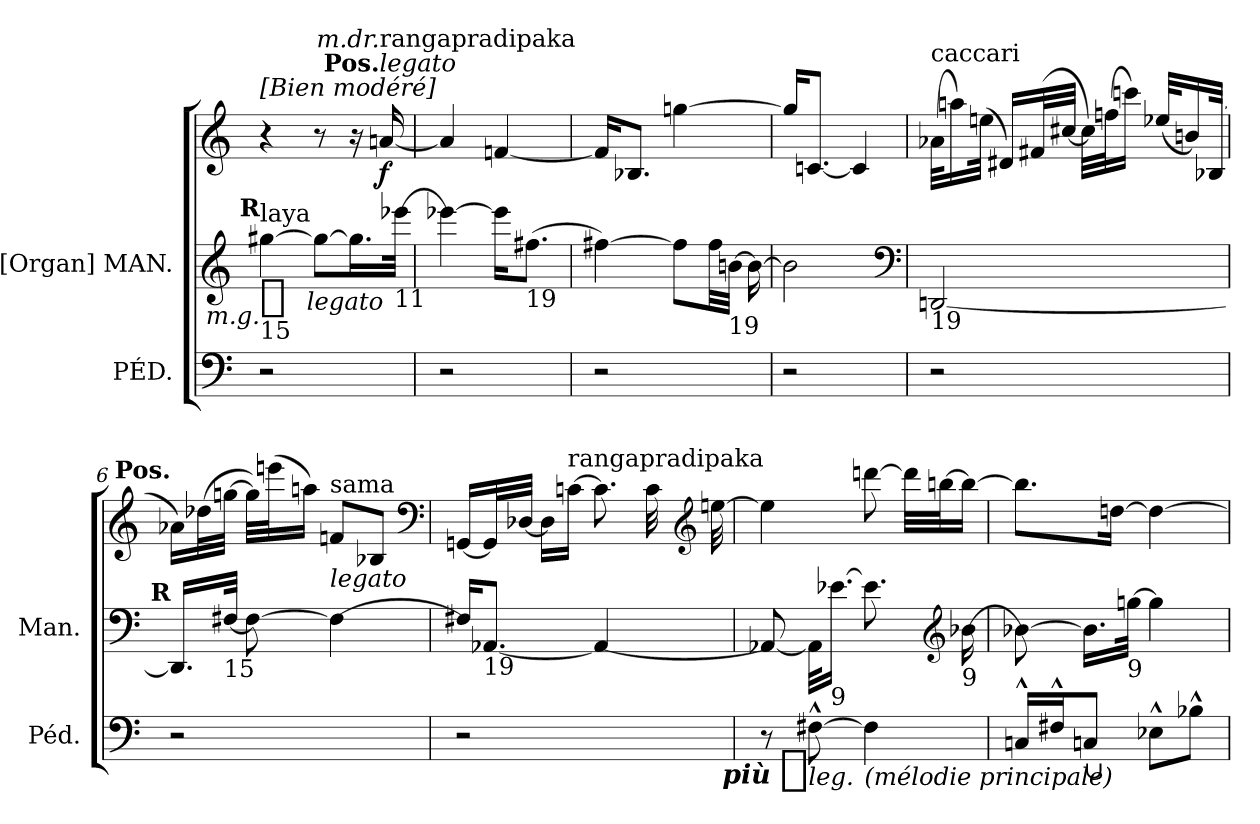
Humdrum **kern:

**kern	**dynam	**kern	**kern	**dynam
*part2	*part2	*part1	*part1	*part1
*staff3	*staff3	*staff2	*staff1	*staff1/2
*I"PÉD.	*	*I"[Organ] MAN.	*	*
*I'Péd.	*	*I'Man.	*	*
*clefF4	*	*clefG2	*clefG2	*
*k[]	*	*k[]	*k[]	*
*C:	*	*C:	*C:	*
=1	=1	=1	=1	=1
!	!	!	!LO:TX:a:B:t=[Bien modéré]	!
!	!	!LO:TX:b:t=15	!	!
!	!	!LO:TX:b:i:rj:t=m.g.	!	!
!	!	!LO:TX:a:B:rj:t=R	!	!
!	!	!LO:TX:a:t=laya	!	!
!	!	!	!	!LO:DY:b=2:t=%s legato
2r	.	[4gg#X	4r	mf
.	.	8gg#L_	8r	.
.	.	16.gg#L]	16r	.
!	!	!	!LO:TX:a:B:rj:t=Pos.	!
!	!	!	!LO:TX:a:i:t=legato	!
!	!	!	!LO:TX:a:t=rangapradipaka	!
!	!	!	!LO:TX:a:i:rj:t=m.dr.	!
.	.	.	[16an	f
!	!	!LO:TX:b:t=11	!	!
.	.	[32eee-XJJk	.	.
=2	=2	=2	=2	=2
2r	.	4eee-X_	4a]	.
.	.	16eee-KL]	[4fn	.
!	!	!LO:TX:b:t=19	!	!
.	.	[8.ff#XJ	.	.
=3	=3	=3	=3	=3
2r	.	4ff#X_	16fnKL]	.
.	.	.	8.B-XJ	.
.	.	8ff#L]	[4ggn	.
.	.	32ff#LL	.	.
!	!	!LO:TX:b:t=19	!	!
.	.	[32bnJJJ	.	.
.	.	16b_	.	.
=4	=4	=4	=4	=4
2r	.	2b]	16ggKL]	.
.	.	.	[8.cnJ	.
.	.	.	4c]	.
*	*	*clefF4	*	*
=5	=5	=5	=5	=5
!	!	!	!LO:TX:a:t=caccari	!
!	!	!LO:TX:b:t=19	!	!
2r	.	[2DDn	(32a-XKLL	.
.	.	.	16aan)	.
.	.	.	(32eenJJk	.
.	.	.	16d#XLL)	.
.	.	.	(<32f#XL	.
.	.	.	[32cc#XJJJ	.
.	.	.	32cc#LLL])	.
.	.	.	(32ffnJ	.
.	.	.	16cccnJJ)	.
.	.	.	(32ee-XKLL	.
.	.	.	16bn)	.
.	.	.	(<32B-XJJk	.
=6	=6	=6	=6	=6
!	!	!	!LO:TX:a:B:rj:t=Pos.	!
!	!	!LO:TX:a:B:rj:t=R	!	!
2r	.	16.DDnLL]	16a-XLL)	.
.	.	.	(32dd-XL	.
!	!	!LO:TX:b:t=15	!	!
.	.	[32F#XJJk	[32ggnJJJ	.
.	.	8F#_	32ggLLL])	.
.	.	.	(32eeenJ	.
.	.	.	16aanJJ)	.
!	!	!	!LO:TX:b:i:t=legato	!
!	!	!	!LO:TX:a:t=sama	!
.	.	4F#_	8fnL	.
.	.	.	8B-XJ	.
*	*	*	*clefF4	*
=7	=7	=7	=7	=7
2r	.	16F#XKL]	[16GGnLL	.
!	!	!LO:TX:b:t=19	!	!
.	.	[8.AA-XJ	32GGL]	.
.	.	.	[32D-XJJJ	.
.	.	.	16D-LL]	.
!	!	!	!LO:TX:a:t=rangapradipaka	!
.	.	.	[16cnJJ	.
.	.	4AA-_	8.c]	.
.	.	.	32c	.
*	*	*	*clefG2	*
.	.	.	[32een	.
=8	=8	=8	=8	=8
8r	.	8AA-X_	4een]	.
!LO:TX:b:i:t=leg.	!	!	!	!
!	!LO:DY:rj:t=più %s	!	!	!
[8F#X^^	f	32AA-KLL]	.	.
!	!	!LO:TX:b:t=9	!	!
.	.	[16.e-XJJ	.	.
!LO:TX:b:i:t=(mélodie principale)	!	!	!	!
4F#]	.	8.e-]	[8dddn	.
.	.	.	32dddLLL]	.
.	.	.	[32bbnJ	.
*	*	*clefG2	*	*
!	!	!LO:TX:b:t=9	!	!
.	.	[16b-X	16bbJJ_	.
=9	=9	=9	=9	=9
16Cn^^</LL	.	8b-X_	8.bbnL]	.
16F#X^^J	.	.	.	.
!LO:TX:b:t=∪	!	!	!	!
8CnJ	.	16.b-LL]	.	.
.	.	.	[16ddnJk	.
!	!	!LO:TX:b:t=9	!	!
.	.	[32ggnJJk	.	.
8E-X^^<L	.	4gg]	4dd_	.
8B-X^^J	.	.	.	.
=	=	=	=	=
*-	*-	*-	*-	*-
